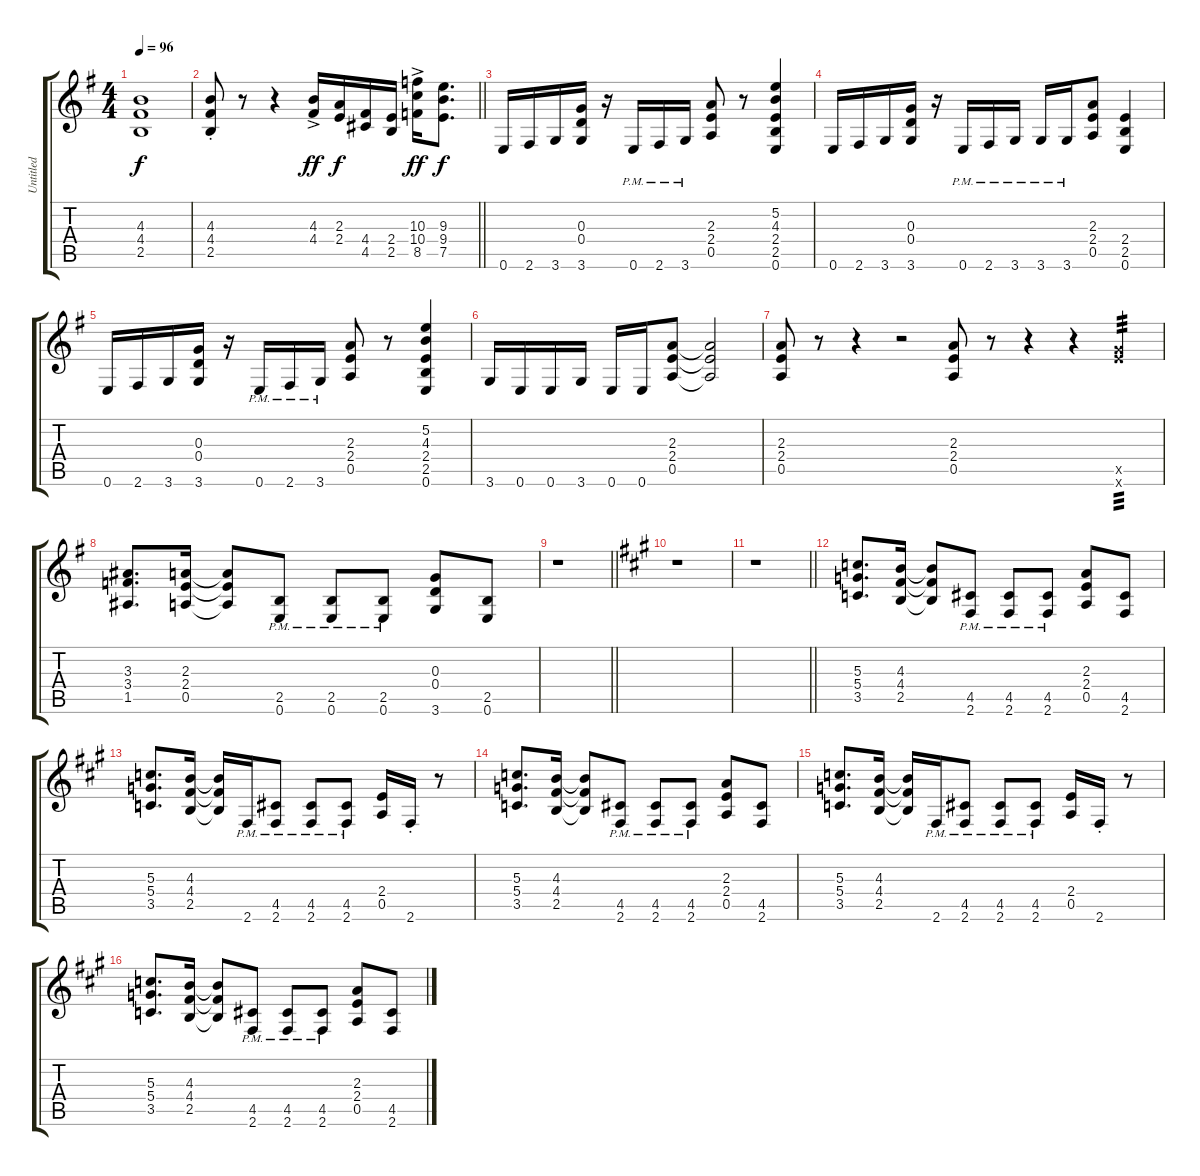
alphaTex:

\track ("Untitled" "Untitled") {instrument distortionguitar}
\staff {score tabs}
\tuning (E4 B3 G3 D3 A2 E2) {hide}
\ts (4 4)
\tempo 96
\clef g2
\ks g
(4.3 4.4 2.5).1{dy f} |
\barLineRight lightlight
(4.3{st} 4.4{st} 2.5{st}).8 r.8 r.4 (4.3{ac} 4.4{ac}).16{dy ff} (2.3 2.4).16{dy f} (4.4 4.5).16 (2.4 2.5).16 (10.3{ac} 10.4{ac} 8.5{ac}).16{dy ff} (9.3 9.4 7.5).8{d dy f} |
0.6.16 2.6.16 3.6.16 (0.3 0.4 3.6).16 r.16 0.6{pm}.16 2.6{pm}.16 3.6{pm}.16 (2.3 2.4 0.5).8 r.8 (5.2 4.3 2.4 2.5 0.6).4 |
0.6.16 2.6.16 3.6.16 (0.3 0.4 3.6).16 r.16 0.6{pm}.16 2.6{pm}.16 3.6{pm}.16 3.6{pm}.16 3.6{pm}.16 (2.3 2.4 0.5).8 (2.4 2.5 0.6).4 |
0.6.16 2.6.16 3.6.16 (0.3 0.4 3.6).16 r.16 0.6{pm}.16 2.6{pm}.16 3.6{pm}.16 (2.3 2.4 0.5).8 r.8 (5.2 4.3 2.4 2.5 0.6).4 |
3.6.16 0.6.16 0.6.16 3.6.16 0.6.16 0.6.16 (2.3 2.4 0.5).8 (2.3{t} 2.4{t} 0.5{t}).2 |
(2.3 2.4 0.5).8 r.8 r.4 r.2 (2.3 2.4 0.5).8 r.8 r.4 r.4 (10.5{x} 12.6{x}).4{tp 3} |
(3.3 3.4 1.5).8{d} (2.3 2.4 0.5).16 (2.3{t} 2.4{t} 0.5{t}).8 (2.5{pm} 0.6{pm}).8 (2.5{pm} 0.6{pm}).8 (2.5{pm} 0.6{pm}).8 (0.3 0.4 3.6).8 (2.5 0.6).8 |
\barLineRight lightlight
r.1 |
\ks a
r.1 |
\barLineRight lightlight
r.1 |
(5.3 5.4 3.5).8{d} (4.3 4.4 2.5).16 (4.3{t} 4.4{t} 2.5{t}).8 (4.5{pm} 2.6{pm}).8 (4.5{pm} 2.6{pm}).8 (4.5{pm} 2.6{pm}).8 (2.3 2.4 0.5).8 (4.5 2.6).8 |
(5.3 5.4 3.5).8{d} (4.3 4.4 2.5).16 (4.3{t} 4.4{t} 2.5{t}).16 2.6{pm}.16 (4.5{pm} 2.6{pm}).8 (4.5{pm} 2.6{pm}).8 (4.5{pm} 2.6{pm}).8 (2.4 0.5).16 2.6{st}.16 r.8 |
(5.3 5.4 3.5).8{d} (4.3 4.4 2.5).16 (4.3{t} 4.4{t} 2.5{t}).8 (4.5{pm} 2.6{pm}).8 (4.5{pm} 2.6{pm}).8 (4.5{pm} 2.6{pm}).8 (2.3 2.4 0.5).8 (4.5 2.6).8 |
(5.3 5.4 3.5).8{d} (4.3 4.4 2.5).16 (4.3{t} 4.4{t} 2.5{t}).16 2.6{pm}.16 (4.5{pm} 2.6{pm}).8 (4.5{pm} 2.6{pm}).8 (4.5{pm} 2.6{pm}).8 (2.4 0.5).16 2.6{st}.16 r.8 |
(5.3 5.4 3.5).8{d} (4.3 4.4 2.5).16 (4.3{t} 4.4{t} 2.5{t}).8 (4.5{pm} 2.6{pm}).8 (4.5{pm} 2.6{pm}).8 (4.5{pm} 2.6{pm}).8 (2.3 2.4 0.5).8 (4.5 2.6).8
